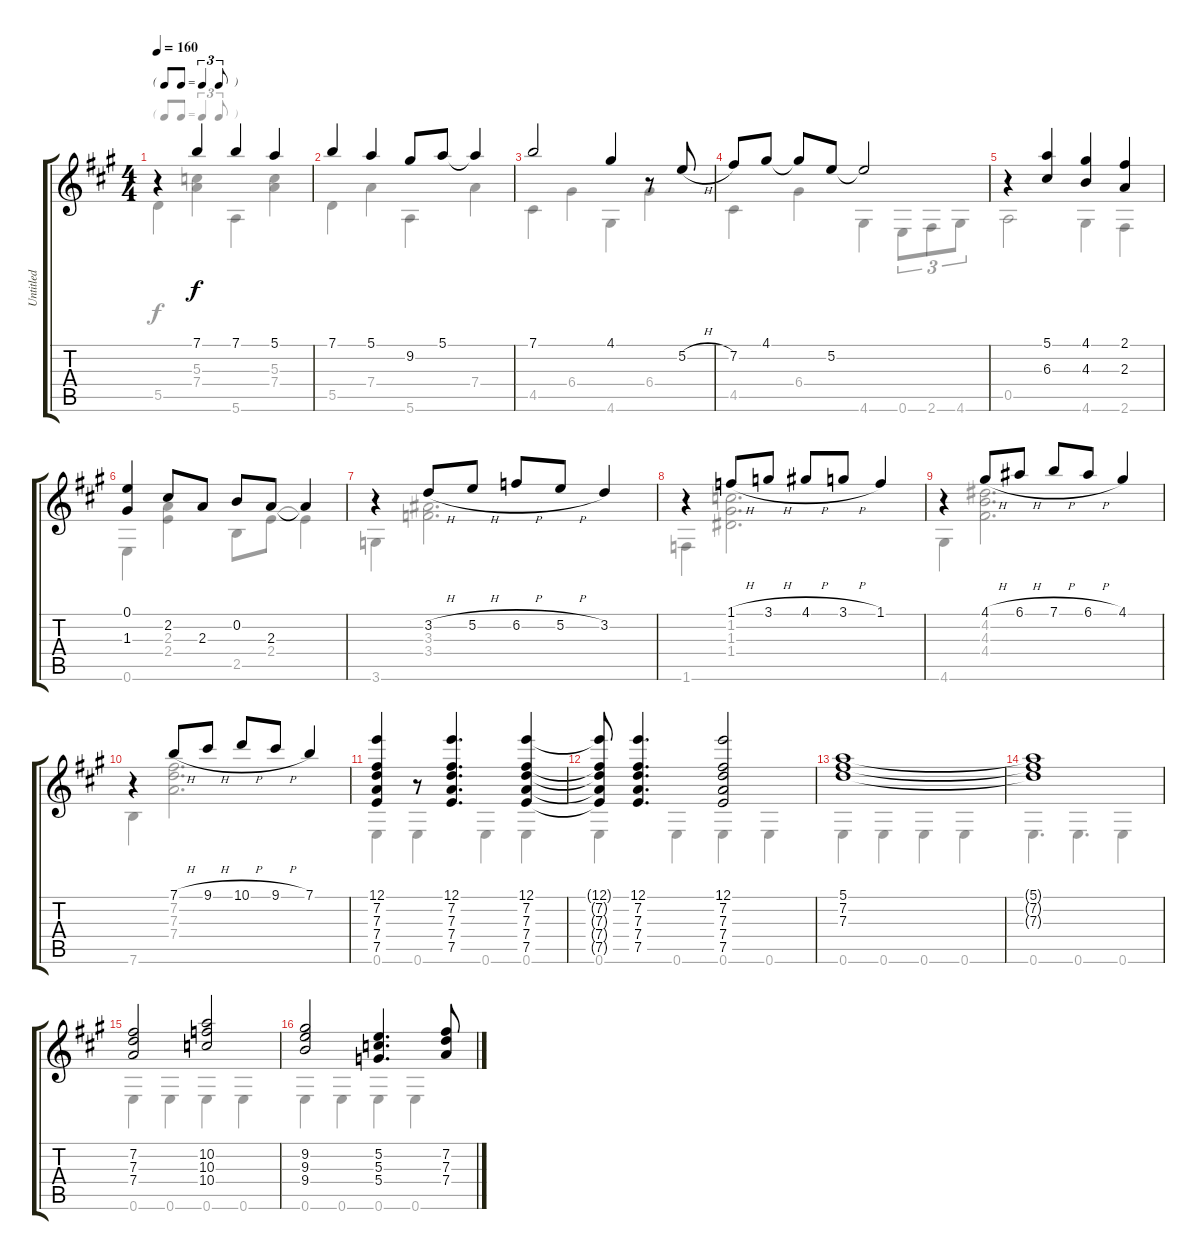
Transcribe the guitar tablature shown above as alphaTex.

\track ("Untitled" "Untitled") {instrument acousticguitarsteel}
\staff {score tabs}
\tuning (E4 B3 G3 D3 A2 E2) {hide}
\voice
\ts (4 4)
\tf triplet8th
\tempo 160
\clef g2
\ks a
r.4{dy f} 7.1.4 7.1.4 5.1.4 |
7.1.4 5.1.4 9.2.8 5.1.8 5.1{t}.4 |
7.1.2 4.1.4 r.8 5.2{h}.8 |
7.2.8 4.1.8 4.1{t}.8 5.2.8 5.2{t}.2 |
r.4 (5.1 6.3).4 (4.1 4.3).4 (2.1 2.3).4 |
(0.1 1.3).4 2.2.8 2.3.8 0.2.8 2.3.8 2.3{t}.4 |
r.4 3.2{h}.8 5.2{h}.8 6.2{h}.8 5.2{h}.8 3.2.4 |
r.4 1.1{h}.8 3.1{h}.8 4.1{h}.8 3.1{h}.8 1.1.4 |
r.4 4.1{h}.8 6.1{h}.8 7.1{h}.8 6.1{h}.8 4.1.4 |
r.4 7.1{h}.8 9.1{h}.8 10.1{h}.8 9.1{h}.8 7.1.4 |
(12.1 7.2 7.3 7.4 7.5).4 r.8 (12.1 7.2 7.3 7.4 7.5).4{d} (12.1 7.2 7.3 7.4 7.5).4 |
(12.1{t} 7.2{t} 7.3{t} 7.4{t} 7.5{t}).8 (12.1 7.2 7.3 7.4 7.5).4{d} (12.1 7.2 7.3 7.4 7.5).2 |
(5.1 7.2 7.3).1 |
(5.1{t} 7.2{t} 7.3{t}).1 |
(7.2 7.3 7.4).2 (10.2 10.3 10.4).2 |
(9.2 9.3 9.4).2 (5.2 5.3 5.4).4{d} (7.2 7.3 7.4).8
\voice
\clef g2
\ottava regular
\simile none
\ks a
5.5.4{dy f} (5.3 7.4).4 5.6.4 (5.3 7.4).4 |
5.5.4 7.4.4 5.6.4 7.4.4 |
4.5.4 6.4.4 4.6.4 6.4.4 |
4.5.4 6.4.4 4.6.4 0.6.8{tu (3 2)} 2.6.8{tu (3 2)} 4.6.8{tu (3 2)} |
0.5.2 4.6.4 2.6.4 |
0.6.4 (2.3 2.4).4 2.5.8 2.4.8 2.4{t}.4 |
3.6.4 (3.3 3.4).2{d} |
1.6.4 (1.2 1.3 1.4).2{d} |
4.6.4 (4.2 4.3 4.4).2{d} |
7.6.4 (7.2 7.3 7.4).2{d} |
0.6.4 0.6.4 0.6.4 0.6.4 |
0.6.4 0.6.4 0.6.4 0.6.4 |
0.6.4 0.6.4 0.6.4 0.6.4 |
0.6.4{d} 0.6.4{d} 0.6.4 |
0.6.4 0.6.4 0.6.4 0.6.4 |
0.6.4 0.6.4 0.6.4 0.6.4
